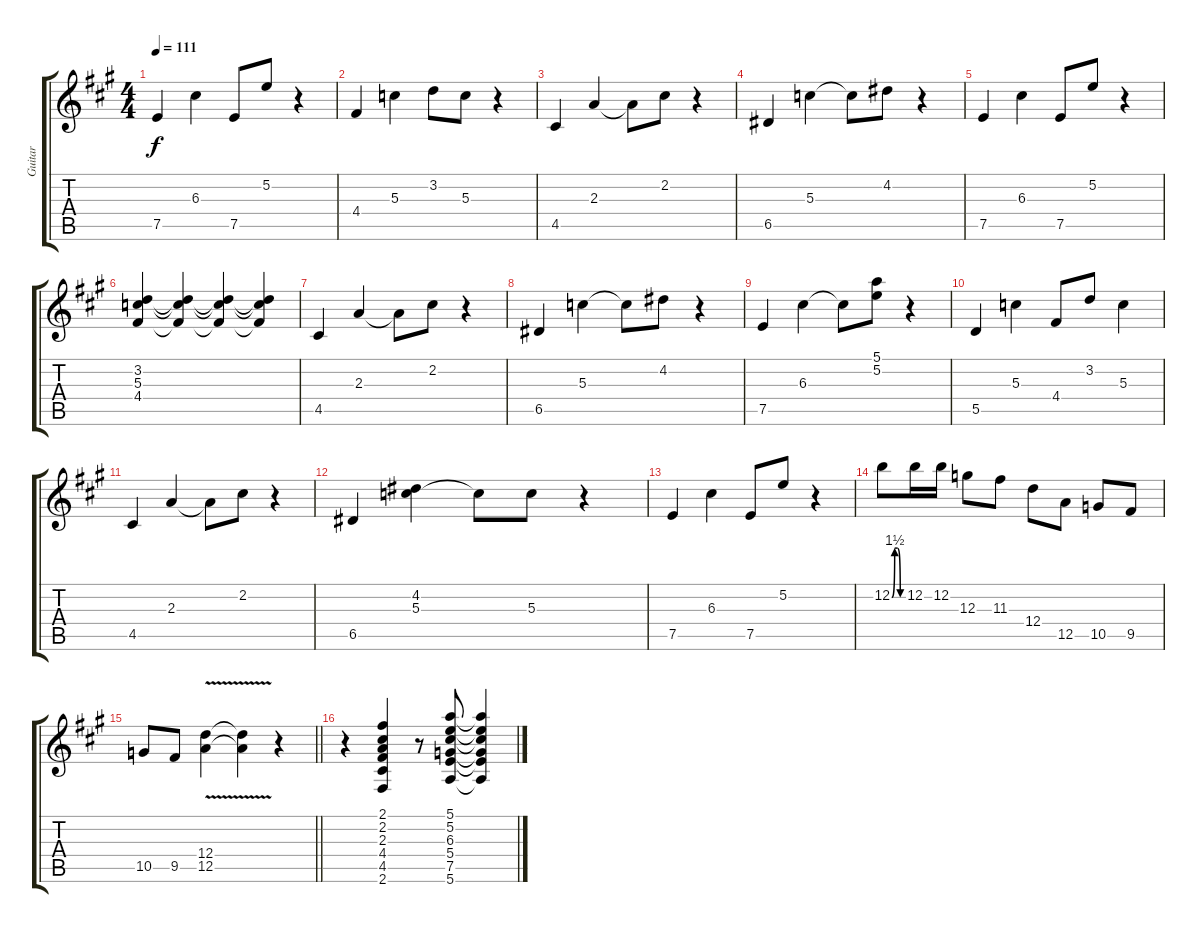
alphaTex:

\track ("Guitar" "Guitar") {instrument overdrivenguitar}
\staff {score tabs}
\tuning (E4 B3 G3 D3 A2 E2) {hide}
\ts (4 4)
\tempo 111
\clef g2
\ks a
7.5.4{dy f} 6.3.4 7.5.8 5.2.8 r.4 |
4.4.4 5.3.4 3.2.8 5.3.8 r.4 |
4.5.4 2.3.4 2.3{t}.8 2.2.8 r.4 |
6.5.4 5.3.4 5.3{t}.8 4.2.8 r.4 |
7.5.4 6.3.4 7.5.8 5.2.8 r.4 |
(3.2 5.3 4.4).4 (3.2{t} 5.3{t} 4.4{t}).4 (3.2{t} 5.3{t} 4.4{t}).4 (3.2{t} 5.3{t} 4.4{t}).4 |
4.5.4 2.3.4 2.3{t}.8 2.2.8 r.4 |
6.5.4 5.3.4 5.3{t}.8 4.2.8 r.4 |
7.5.4 6.3.4 6.3{t}.8 (5.1 5.2).8 r.4 |
5.5.4 5.3.4 4.4.8 3.2.8 5.3.4 |
4.5.4 2.3.4 2.3{t}.8 2.2.8 r.4 |
6.5.4 (4.2 5.3).4 5.3{t}.8 5.3.8 r.4 |
7.5.4 6.3.4 7.5.8 5.2.8 r.4 |
12.2{be (custom 0 0 15 6 30 6 45 0 60 0)}.8 12.2.16 12.2.16 12.3.8 11.3.8 12.4.8 12.5.8 10.5.8 9.5.8 |
\barLineRight lightlight
10.5.8 9.5.8 (12.4{v} 12.5).4 (12.4{t} 12.5{t}).4 r.4 |
r.4 (2.1 2.2 2.3 4.4 4.5 2.6).4 r.8 (5.1 5.2 6.3 5.4 7.5 5.6).8 (5.1{t} 5.2{t} 6.3{t} 5.4{t} 7.5{t} 5.6{t}).4
